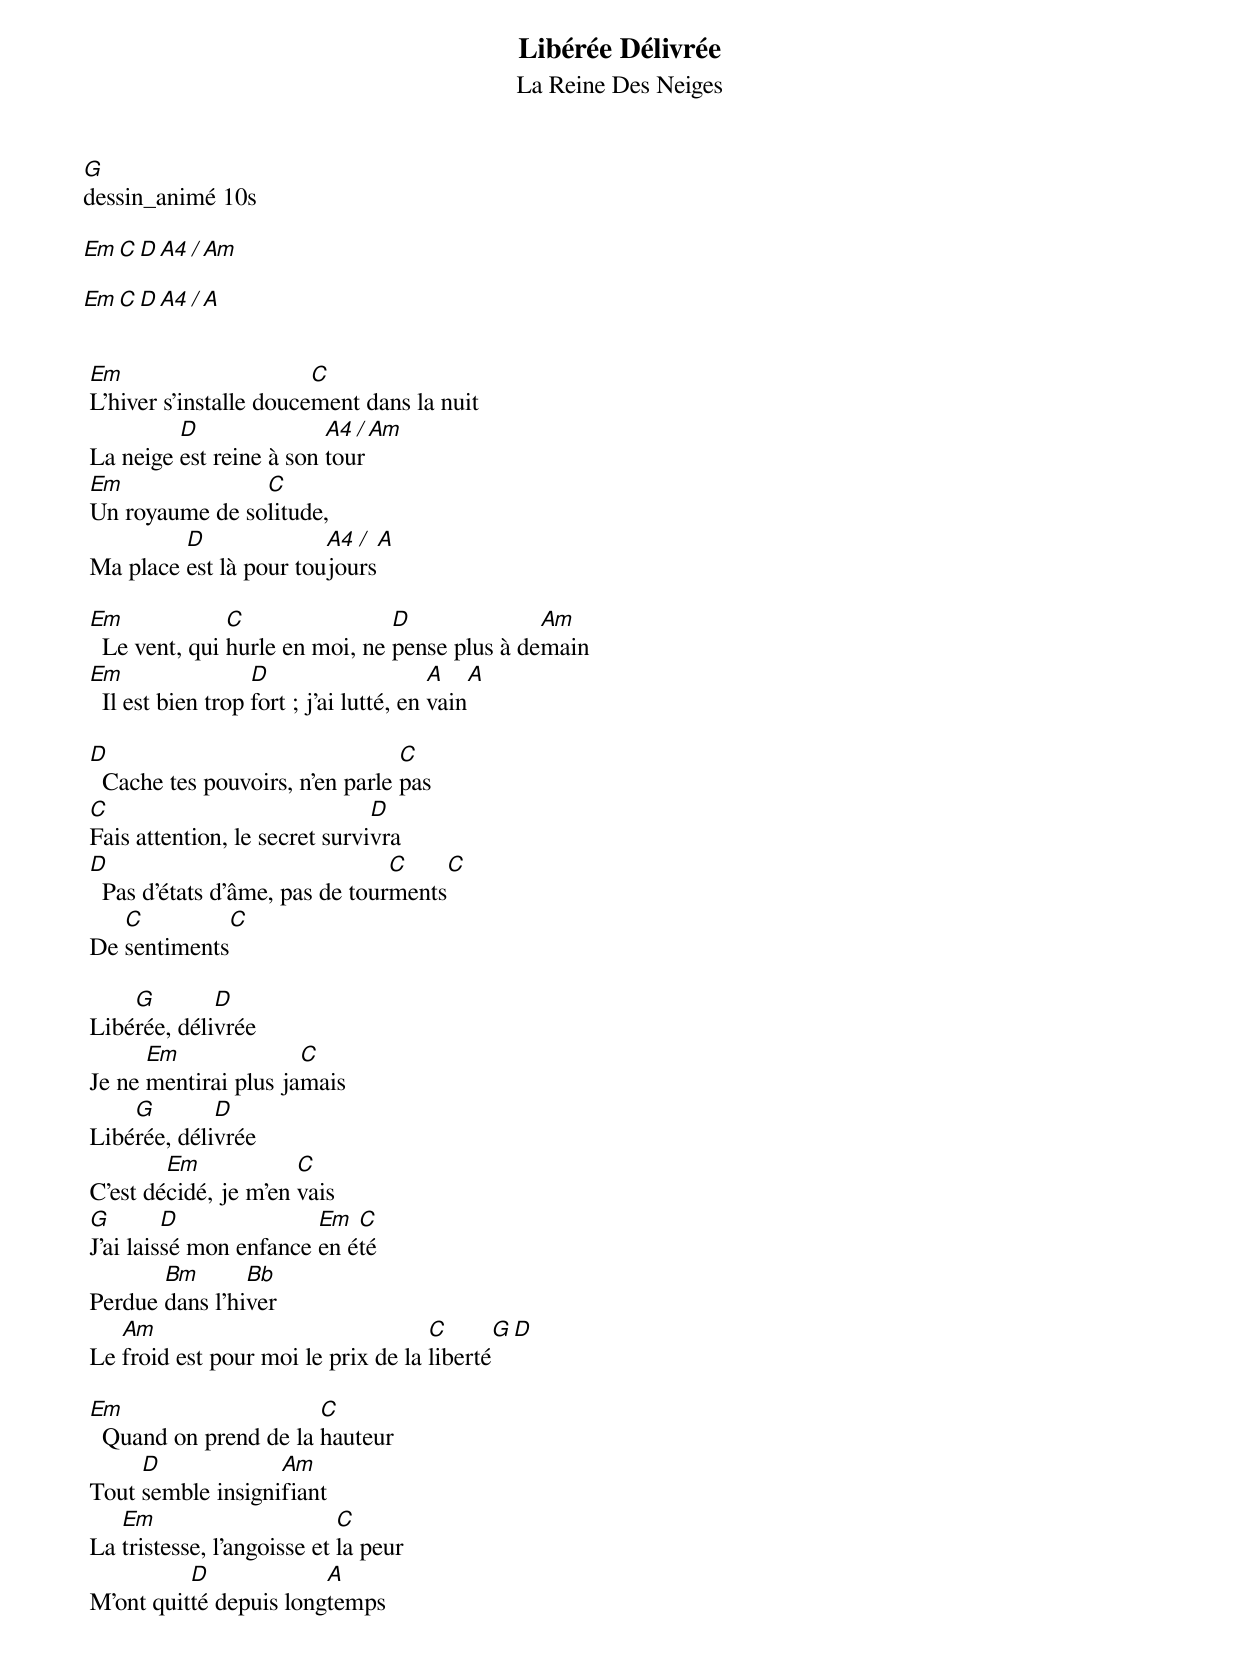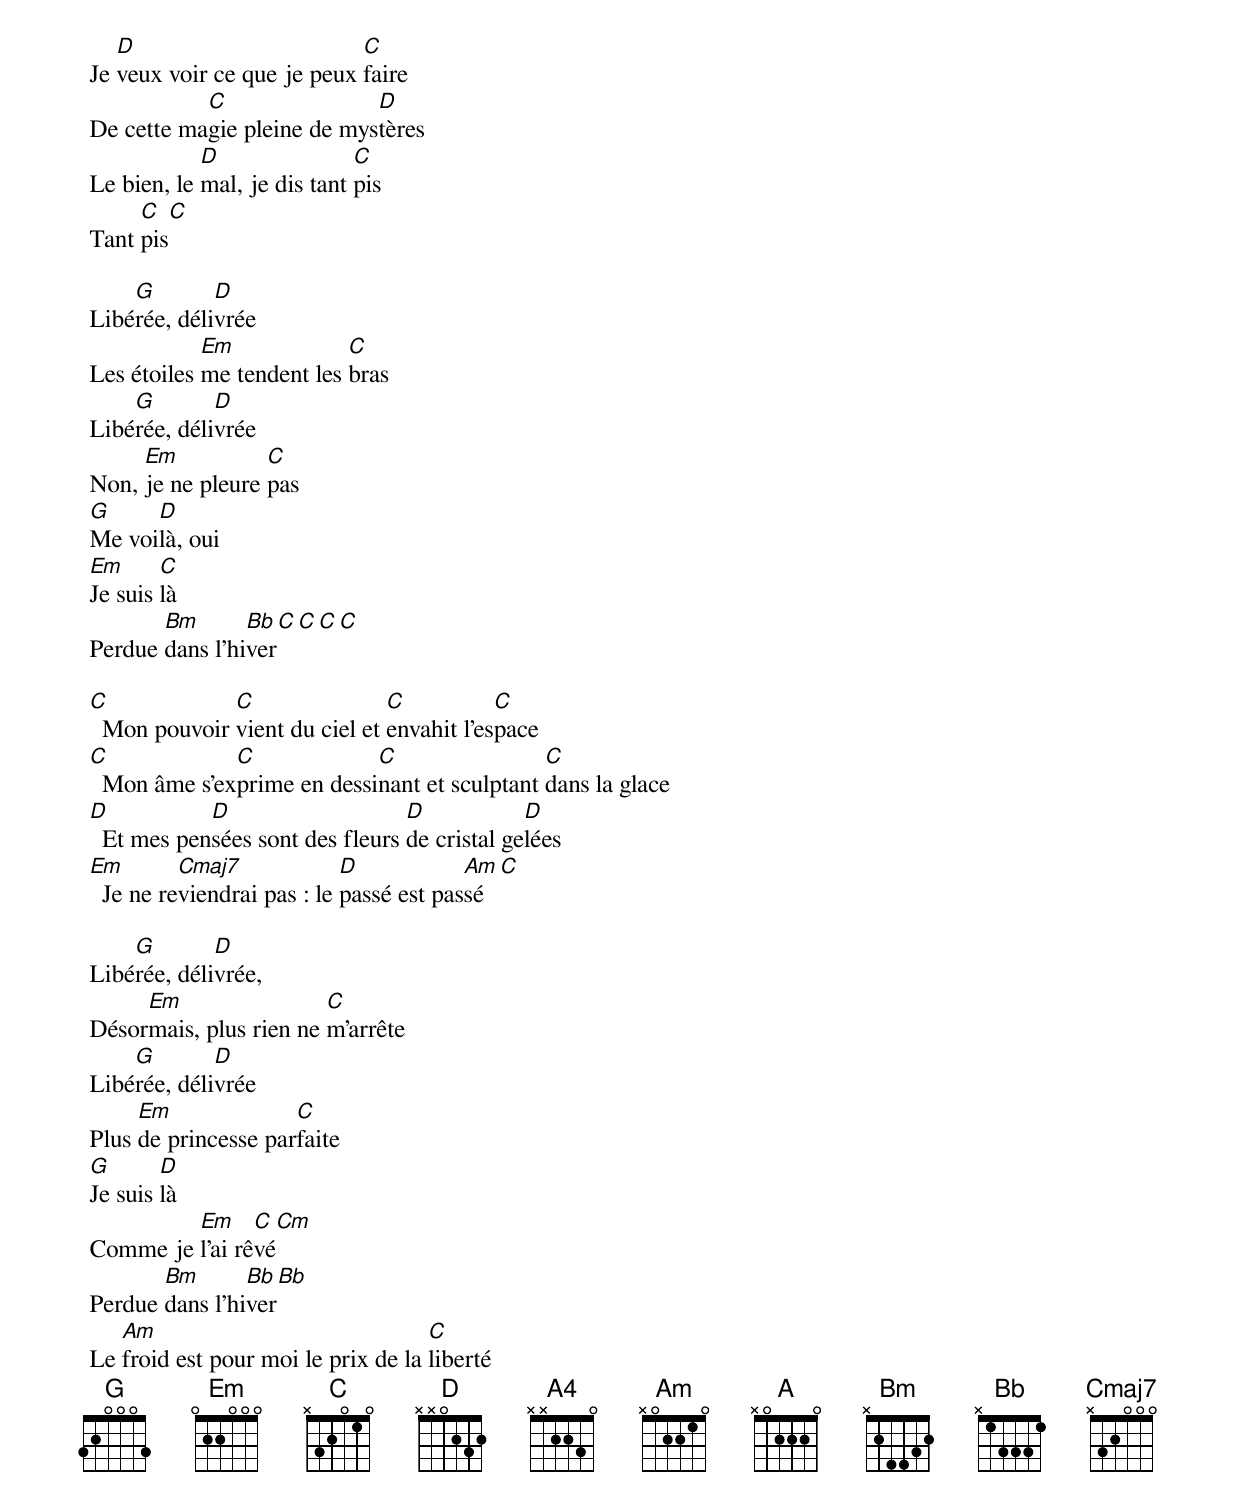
Libérée Délivrée
La Reine Des Neiges
G
dessin_animé 10s

Em    C    D    A4 / Am

Em    C    D   A4 / A


 Em                      C
 L'hiver s'installe doucement dans la nuit
          D               A4 / Am
 La neige est reine à son tour
 Em              C
 Un royaume de solitude,
          D              A4 / A
 Ma place est là pour toujours

 Em             C                D              Am
   Le vent, qui hurle en moi, ne pense plus à demain
 Em                 D                     A      A
   Il est bien trop fort ; j'ai lutté, en vain

 D                                C
   Cache tes pouvoirs, n'en parle pas
 C                              D
 Fais attention, le secret survivra
 D                               C      C
   Pas d'états d'âme, pas de tourments
    C           C
 De sentiments

     G        D
 Libérée, délivrée
       Em              C
 Je ne mentirai plus jamais
     G        D
 Libérée, délivrée
         Em            C
 C'est décidé, je m'en vais
 G        D              Em  C
 J'ai laissé mon enfance en été
        Bm       Bb
 Perdue dans l'hiver
    Am                               C       G    D
 Le froid est pour moi le prix de la liberté

 Em                     C
   Quand on prend de la hauteur
      D             Am
 Tout semble insignifiant
    Em                       C
 La tristesse, l'angoisse et la peur
           D             A
 M'ont quitté depuis longtemps

    D                        C
 Je veux voir ce que je peux faire
            C                D
 De cette magie pleine de mystères
             D                C
 Le bien, le mal, je dis tant pis
      C     C
 Tant pis

     G        D
 Libérée, délivrée
             Em             C
 Les étoiles me tendent les bras
     G        D
 Libérée, délivrée
      Em           C
 Non, je ne pleure pas
 G     D
 Me voilà, oui
 Em      C
 Je suis là
        Bm       Bb   C   C   C   C
 Perdue dans l'hiver

 C             C                C           C
   Mon pouvoir vient du ciel et envahit l'espace
 C             C             C                 C
   Mon âme s'exprime en dessinant et sculptant dans la glace
 D           D                    D            D
   Et mes pensées sont des fleurs de cristal gelées
 Em        Cmaj7             D            Am    C
   Je ne reviendrai pas : le passé est passé

     G        D
 Libérée, délivrée,
      Em                 C
 Désormais, plus rien ne m'arrête
     G        D
 Libérée, délivrée
      Em              C
 Plus de princesse parfaite
 G       D
 Je suis là
          Em     C    Cm
 Comme je l'ai rêvé
        Bm       Bb    Bb
 Perdue dans l'hiver
    Am                               C
 Le froid est pour moi le prix de la liberté
